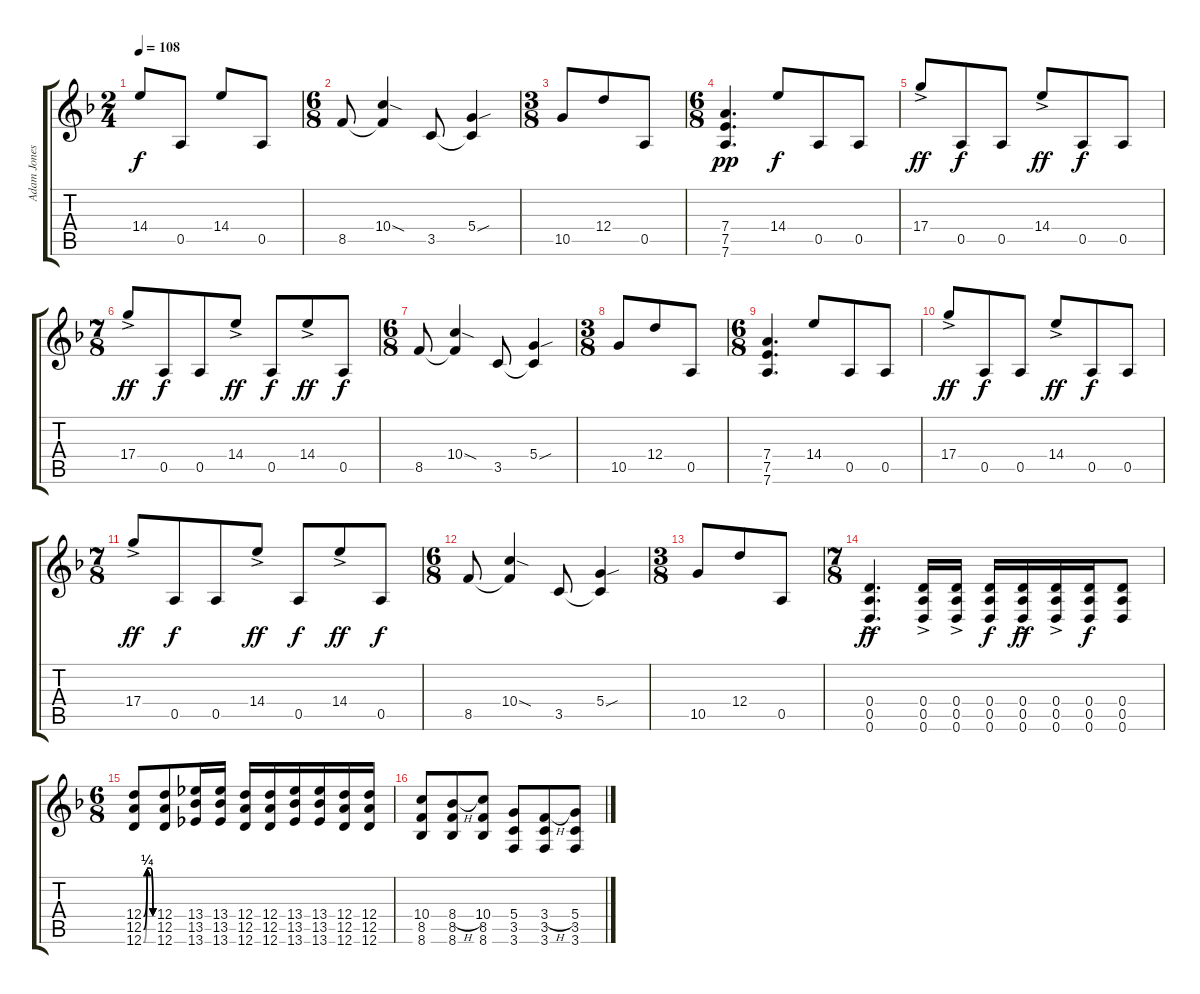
\track ("Adam Jones" "Adam Jones") {instrument overdrivenguitar}
\staff {score tabs}
\tuning (E4 B3 G3 D3 A2 D2) {hide}
\ts (2 4)
\tempo 108
\clef g2
\ks dminor
14.4.8{dy f volume 13} 0.5.8 14.4.8 0.5.8 |
\ts (6 8)
8.5.8 (10.4{sod} 8.5{t}).4 3.5.8 (5.4{sou} 3.5{t}).4 |
\ts (3 8)
10.5.8 12.4.8 0.5.8 |
\ts (6 8)
(7.4 7.5 7.6).4{d dy pp} 14.4.8{dy f} 0.5.8 0.5.8 |
17.4{ac}.8{dy ff} 0.5.8{dy f} 0.5.8 14.4{ac}.8{dy ff} 0.5.8{dy f} 0.5.8 |
\ts (7 8)
17.4{ac}.8{dy ff} 0.5.8{dy f} 0.5.8 14.4{ac}.8{dy ff} 0.5.8{dy f} 14.4{ac}.8{dy ff} 0.5.8{dy f} |
\ts (6 8)
8.5.8 (10.4{sod} 8.5{t}).4 3.5.8 (5.4{sou} 3.5{t}).4 |
\ts (3 8)
10.5.8 12.4.8 0.5.8 |
\ts (6 8)
(7.4 7.5 7.6).4{d} 14.4.8 0.5.8 0.5.8 |
17.4{ac}.8{dy ff} 0.5.8{dy f} 0.5.8 14.4{ac}.8{dy ff} 0.5.8{dy f} 0.5.8 |
\ts (7 8)
17.4{ac}.8{dy ff} 0.5.8{dy f} 0.5.8 14.4{ac}.8{dy ff} 0.5.8{dy f} 14.4{ac}.8{dy ff} 0.5.8{dy f} |
\ts (6 8)
8.5.8 (10.4{sod} 8.5{t}).4 3.5.8 (5.4{sou} 3.5{t}).4 |
\ts (3 8)
10.5.8 12.4.8 0.5.8 |
\ts (7 8)
(0.4{ac} 0.5{ac} 0.6{ac}).4{d dy ff} (0.4{ac} 0.5{ac} 0.6{ac}).16 (0.4{ac} 0.5{ac} 0.6{ac}).16 (0.4 0.5 0.6).16{dy f} (0.4{ac} 0.5{ac} 0.6{ac}).16{dy ff} (0.4{ac} 0.5{ac} 0.6{ac}).16 (0.4 0.5 0.6).16{dy f} (0.4 0.5 0.6).8 |
\ts (6 8)
(12.4{be (custom 0 0 23 1 30 1 37 1 45 1 60 0)} 12.5{be (custom 0 0 23 1 30 1 39 1 45 1 60 0)} 12.6{be (custom 0 0 23 1 30 1 37 1 45 1 60 0)}).8 (12.4 12.5 12.6).8 (13.4 13.5 13.6).16 (13.4 13.5 13.6).16 (12.4 12.5 12.6).16 (12.4 12.5 12.6).16 (13.4 13.5 13.6).16 (13.4 13.5 13.6).16 (12.4 12.5 12.6).16 (12.4 12.5 12.6).16 |
(10.4 8.5 8.6).8 (8.4{h} 8.5 8.6).8 (10.4 8.5 8.6).8 (5.4 3.5 3.6).8 (3.4{h} 3.5 3.6).8 (5.4 3.5 3.6).8
